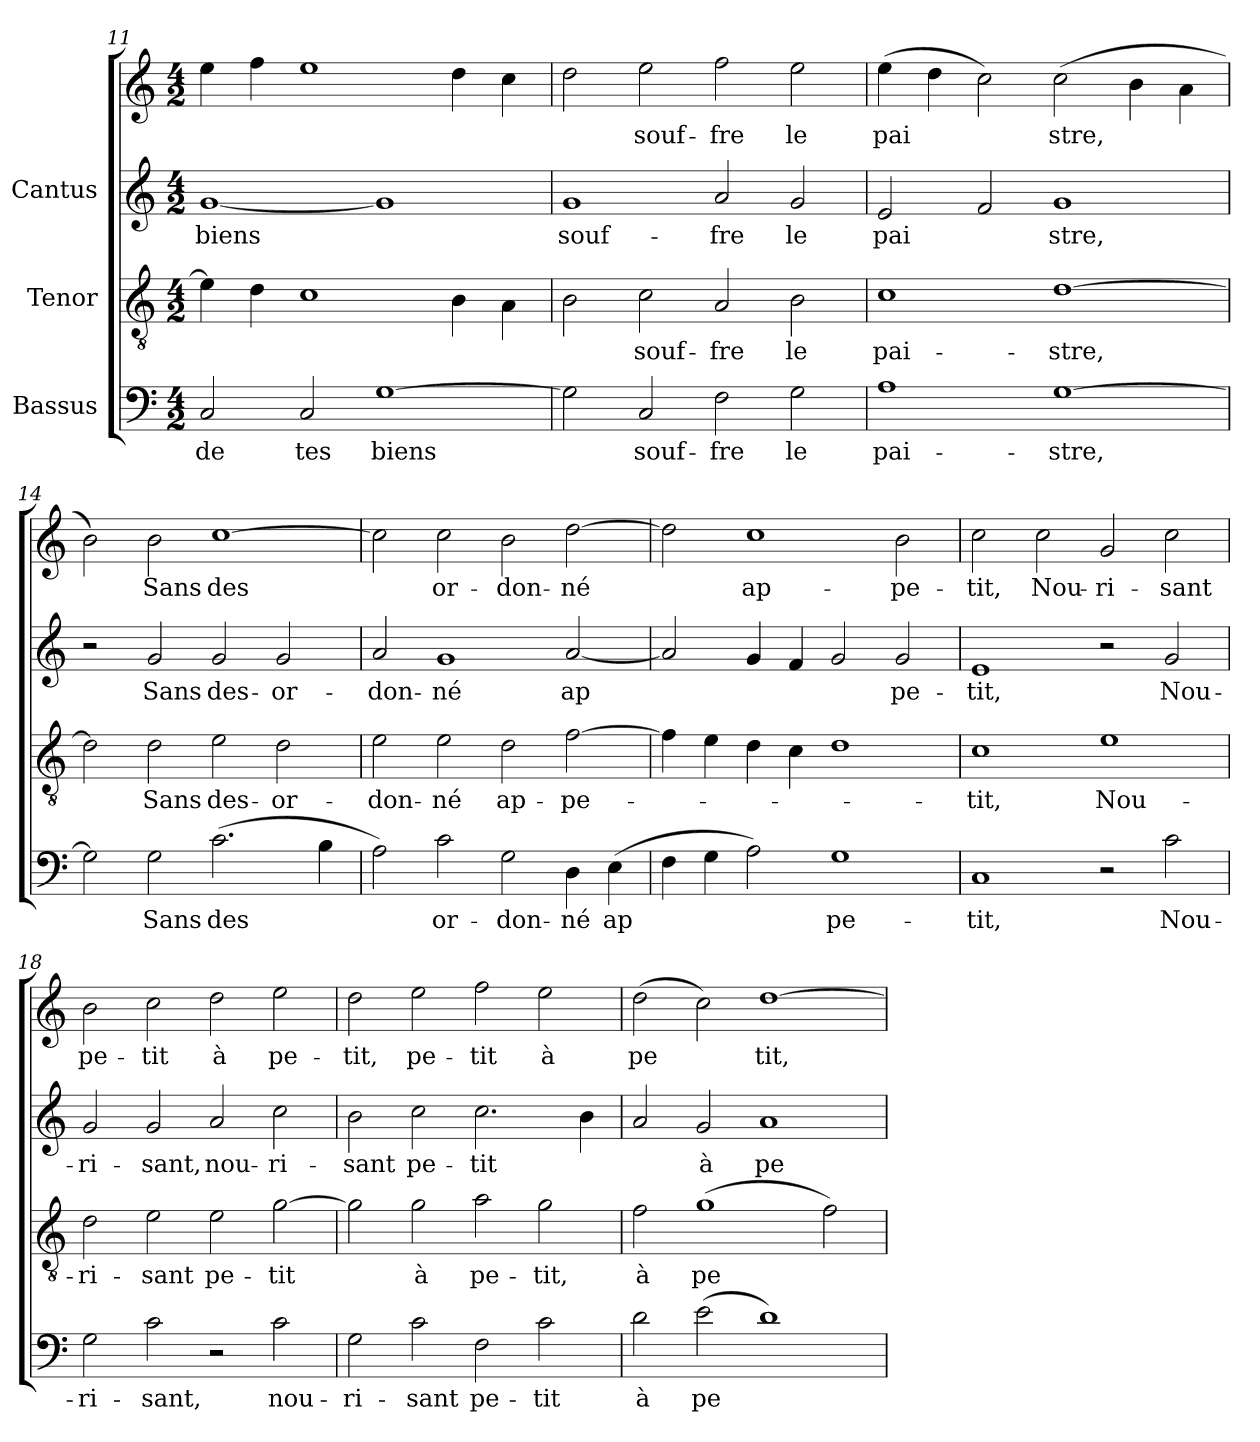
**kern	**text	**kern	**text	**kern	**text	**kern	**text
*part3	*part3	*part2	*part2	*part1	*part1	*part1	*part1
*staff4	*staff4	*staff3	*staff3	*staff2	*staff2	*staff1	*staff1
*I"Bassus	*	*I"Tenor	*	*I"Cantus	*	*	*
*clefF4	*	*clefGv2	*	*clefG2	*	*clefG2	*
*M4/2	*	*M4/2	*	*M4/2	*	*M4/2	*
=11	=11	=11	=11	=11	=11	=11	=11
!	!LO:LY:b:cj	!	!	!	!LO:LY:b:cj	!	!
2C/	de	4e\]	.	[<1g	biens	4ee\	.
.	.	4d\	.	.	.	4ff\	.
!	!LO:LY:b:cj	!	!	!	!	!	!
2C/	tes	1c	.	.	.	1ee	.
!	!LO:LY:b:cj	!	!	!	!LO:LY:b:cj	!	!
[>1G	biens	.	.	1g]	.	.	.
.	.	4B\	.	.	.	4dd\	.
.	.	4A\	.	.	.	4cc\	.
!!LO:PB:g=z
=12	=12	=12	=12	=12	=12	=12	=12
!	!LO:LY:b:cj	!	!LO:LY:b:cj	!	!LO:LY:b:cj	!	!LO:LY:b:cj
2G\]	.	2B\	.	1g	souf-	2dd\	.
!	!LO:LY:b:cj	!	!LO:LY:b:cj	!	!	!	!LO:LY:b:cj
2C/	souf-	2c\	souf-	.	.	2ee\	souf-
!	!LO:LY:b:cj	!	!LO:LY:b:cj	!	!LO:LY:b:cj	!	!LO:LY:b:cj
2F\	-fre	2A/	-fre	2a/	-fre	2ff\	-fre
!	!LO:LY:b:cj	!	!LO:LY:b:cj	!	!LO:LY:b:cj	!	!LO:LY:b:cj
2G\	le	2B\	le	2g/	le	2ee\	le
=13	=13	=13	=13	=13	=13	=13	=13
!	!LO:LY:b:cj	!	!LO:LY:b:cj	!	!LO:LY:b:cj	!	!LO:LY:b:cj
1A	pai-	1c	pai-	2e/	pai-	(>4ee\	pai-
!	!	!	!	!	!	!	!LO:LY:b:cj
.	.	.	.	.	.	4dd\	-
!	!	!	!	!	!LO:LY:b:cj	!	!LO:LY:b:cj
.	.	.	.	2f/	-	2cc\)	.
!	!LO:LY:b:cj	!	!LO:LY:b:cj	!	!LO:LY:b:cj	!	!LO:LY:b:cj
[>1G	-stre,	[>1d	-stre,	1g	stre,	(>2cc\	stre,
!	!	!	!	!	!	!	!LO:LY:b:cj
.	.	.	.	.	.	4b\	.
!	!	!	!	!	!	!	!LO:LY:b:cj
.	.	.	.	.	.	4a\	.
=14	=14	=14	=14	=14	=14	=14	=14
!	!LO:LY:b:cj	!	!LO:LY:b:cj	!	!	!	!LO:LY:b:cj
2G\]	.	2d\]	.	2r	.	2b\)	.
!	!LO:LY:b:cj	!	!LO:LY:b:cj	!	!LO:LY:b:cj	!	!LO:LY:b:cj
2G\	Sans	2d\	Sans	2g/	-Sans	2b\	Sans
!	!LO:LY:b:cj	!	!LO:LY:b:cj	!	!LO:LY:b:cj	!	!LO:LY:b:cj
(>2.c\	des-	2e\	des-	2g/	des-	[>1cc	des-
!	!	!	!LO:LY:b:cj	!	!LO:LY:b:cj	!	!
.	.	2d\	-or-	2g/	-or-	.	.
!	!LO:LY:b:cj	!	!	!	!	!	!
4B\	--	.	.	.	.	.	.
=15	=15	=15	=15	=15	=15	=15	=15
!	!LO:LY:b:cj	!	!LO:LY:b:cj	!	!LO:LY:b:cj	!	!LO:LY:b:cj
2A\)	-	2e\	-don-	2a/	don-	2cc\]	-
!	!LO:LY:b:cj	!	!LO:LY:b:cj	!	!LO:LY:b:cj	!	!LO:LY:b:cj
2c\	or-	2e\	-né	1g	-né	2cc\	or-
!	!LO:LY:b:cj	!	!LO:LY:b:cj	!	!	!	!LO:LY:b:cj
2G\	-don-	2d\	ap-	.	.	2b\	-don-
!	!LO:LY:b:cj	!	!LO:LY:b:cj	!	!LO:LY:b:cj	!	!LO:LY:b:cj
4D\	-né	[>2f\	-pe-	[<2a/	ap-	[>2dd\	-né
!	!LO:LY:b:cj	!	!	!	!	!	!
(>4E\	ap-	.	.	.	.	.	.
!!LO:LB:g=z
=16	=16	=16	=16	=16	=16	=16	=16
!	!LO:LY:b:cj	!	!	!	!LO:LY:b:cj	!	!LO:LY:b:cj
4F\	-	4f\]	.	2a/]	-	2dd\]	-
!	!LO:LY:b:cj	!	!	!	!	!	!
4G\	.	4e\	.	.	.	.	.
!	!LO:LY:b:cj	!	!	!	!LO:LY:b:cj	!	!LO:LY:b:cj
2A\)	.	4d\	.	4g/	.	1cc	ap-
!	!	!	!	!	!LO:LY:b:cj	!	!
.	.	4c\	.	4f/	.	.	.
!	!LO:LY:b:cj	!	!	!	!LO:LY:b:cj	!	!
1G	pe-	1d	.	2g/	.	.	.
!	!	!	!	!	!LO:LY:b:cj	!	!LO:LY:b:cj
.	.	.	.	2g/	pe-	2b\	-pe-
=17	=17	=17	=17	=17	=17	=17	=17
!	!LO:LY:b:cj	!	!LO:LY:b:cj	!	!LO:LY:b:cj	!	!LO:LY:b:cj
1C	-tit,	1c	-tit,	1e	tit,	2cc\	-tit,
!	!	!	!	!	!	!	!LO:LY:b:cj
.	.	.	.	.	.	2cc\	Nou-
!	!	!	!LO:LY:b:cj	!	!	!	!LO:LY:b:cj
2r	.	1e	Nou-	2r	.	2g/	-ri-
!	!LO:LY:b:cj	!	!	!	!LO:LY:b:cj	!	!LO:LY:b:cj
2c\	Nou-	.	.	2g/	Nou-	2cc\	-sant
=18	=18	=18	=18	=18	=18	=18	=18
!	!LO:LY:b:cj	!	!LO:LY:b:cj	!	!LO:LY:b:cj	!	!LO:LY:b:cj
2G\	-ri-	2d\	-ri-	2g/	-ri-	2b\	-pe-
!	!LO:LY:b:cj	!	!LO:LY:b:cj	!	!LO:LY:b:cj	!	!LO:LY:b:cj
2c\	-sant,	2e\	-sant	2g/	-sant,	2cc\	-tit
!	!	!	!LO:LY:b:cj	!	!LO:LY:b:cj	!	!LO:LY:b:cj
2r	.	2e\	pe-	2a/	nou-	2dd\	à
!	!LO:LY:b:cj	!	!LO:LY:b:cj	!	!LO:LY:b:cj	!	!LO:LY:b:cj
2c\	nou-	[>2g\	-tit	2cc\	-ri-	2ee\	pe-
=19	=19	=19	=19	=19	=19	=19	=19
!	!LO:LY:b:cj	!	!LO:LY:b:cj	!	!LO:LY:b:cj	!	!LO:LY:b:cj
2G\	-ri-	2g\]	.	2b\	sant	2dd\	-tit,
!	!LO:LY:b:cj	!	!LO:LY:b:cj	!	!LO:LY:b:cj	!	!LO:LY:b:cj
2c\	-sant	2g\	à	2cc\	pe-	2ee\	pe-
!	!LO:LY:b:cj	!	!LO:LY:b:cj	!	!LO:LY:b:cj	!	!LO:LY:b:cj
2F\	pe-	2a\	pe-	2.cc\	-tit	2ff\	-tit
!	!LO:LY:b:cj	!	!LO:LY:b:cj	!	!	!	!LO:LY:b:cj
2c\	-tit	2g\	-tit,	.	.	2ee\	à
!	!	!	!	!	!LO:LY:b:cj	!	!
.	.	.	.	4b\	.	.	.
!!LO:LB:g=z
=20	=20	=20	=20	=20	=20	=20	=20
!	!LO:LY:b:cj	!	!LO:LY:b:cj	!	!LO:LY:b:cj	!	!LO:LY:b:cj
2d\	à	2f\	à	2a/	.	(>2dd\	pe-
!	!LO:LY:b:cj	!	!LO:LY:b:cj	!	!LO:LY:b:cj	!	!LO:LY:b:cj
(>2e\	pe-	(>1g	pe-	2g/	à	2cc\)	-
!	!LO:LY:b:cj	!	!	!	!LO:LY:b:cj	!	!LO:LY:b:cj
1d)	--	.	.	1a	pe-	[>1dd	tit,
!	!	!	!LO:LY:b:cj	!	!	!	!
.	.	2f\)	--	.	.	.	.
=	=	=	=	=	=	=	=
*-	*-	*-	*-	*-	*-	*-	*-
